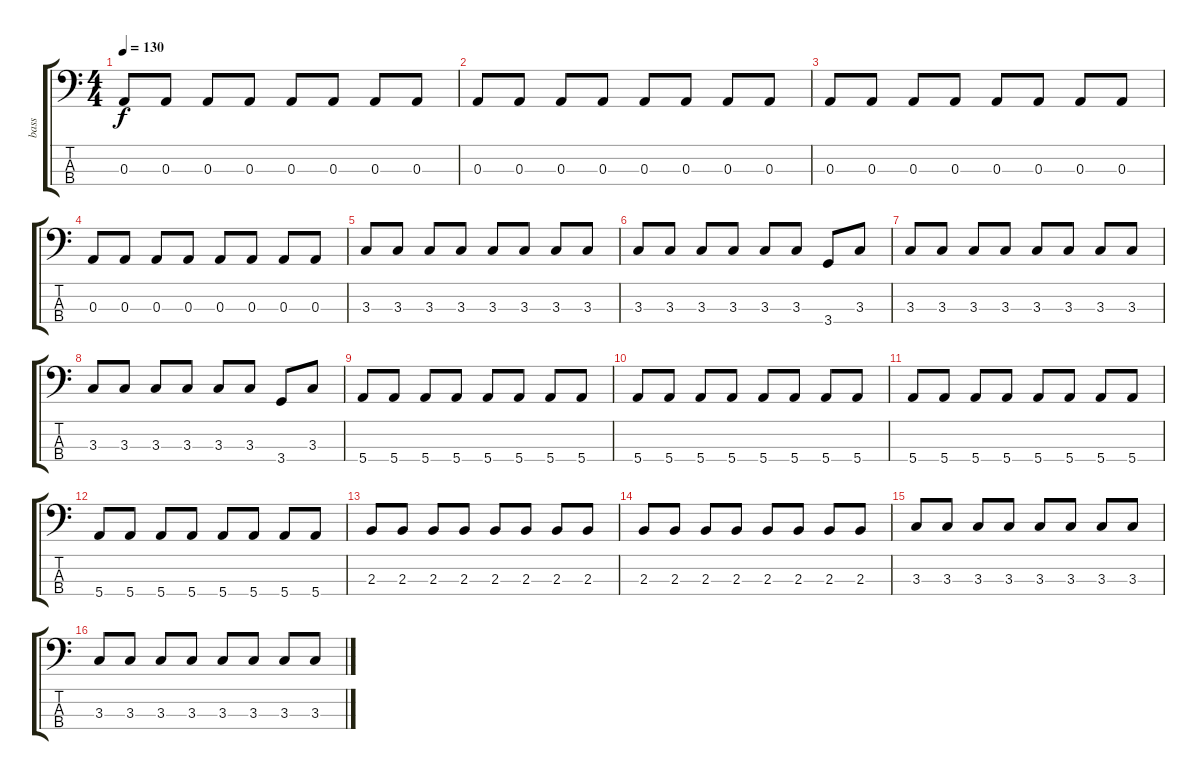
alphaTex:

\track ("bass" "bass") {instrument electricbassfinger}
\staff {score tabs}
\tuning (G2 D2 A1 E1) {hide}
\ts (4 4)
\tempo 130
\clef f4
\ks c
0.3.8{dy f} 0.3.8 0.3.8 0.3.8 0.3.8 0.3.8 0.3.8 0.3.8 |
0.3.8 0.3.8 0.3.8 0.3.8 0.3.8 0.3.8 0.3.8 0.3.8 |
0.3.8 0.3.8 0.3.8 0.3.8 0.3.8 0.3.8 0.3.8 0.3.8 |
0.3.8 0.3.8 0.3.8 0.3.8 0.3.8 0.3.8 0.3.8 0.3.8 |
3.3.8 3.3.8 3.3.8 3.3.8 3.3.8 3.3.8 3.3.8 3.3.8 |
3.3.8 3.3.8 3.3.8 3.3.8 3.3.8 3.3.8 3.4.8 3.3.8 |
3.3.8 3.3.8 3.3.8 3.3.8 3.3.8 3.3.8 3.3.8 3.3.8 |
3.3.8 3.3.8 3.3.8 3.3.8 3.3.8 3.3.8 3.4.8 3.3.8 |
5.4.8 5.4.8 5.4.8 5.4.8 5.4.8 5.4.8 5.4.8 5.4.8 |
5.4.8 5.4.8 5.4.8 5.4.8 5.4.8 5.4.8 5.4.8 5.4.8 |
5.4.8 5.4.8 5.4.8 5.4.8 5.4.8 5.4.8 5.4.8 5.4.8 |
5.4.8 5.4.8 5.4.8 5.4.8 5.4.8 5.4.8 5.4.8 5.4.8 |
2.3.8 2.3.8 2.3.8 2.3.8 2.3.8 2.3.8 2.3.8 2.3.8 |
2.3.8 2.3.8 2.3.8 2.3.8 2.3.8 2.3.8 2.3.8 2.3.8 |
3.3.8 3.3.8 3.3.8 3.3.8 3.3.8 3.3.8 3.3.8 3.3.8 |
3.3.8 3.3.8 3.3.8 3.3.8 3.3.8 3.3.8 3.3.8 3.3.8
